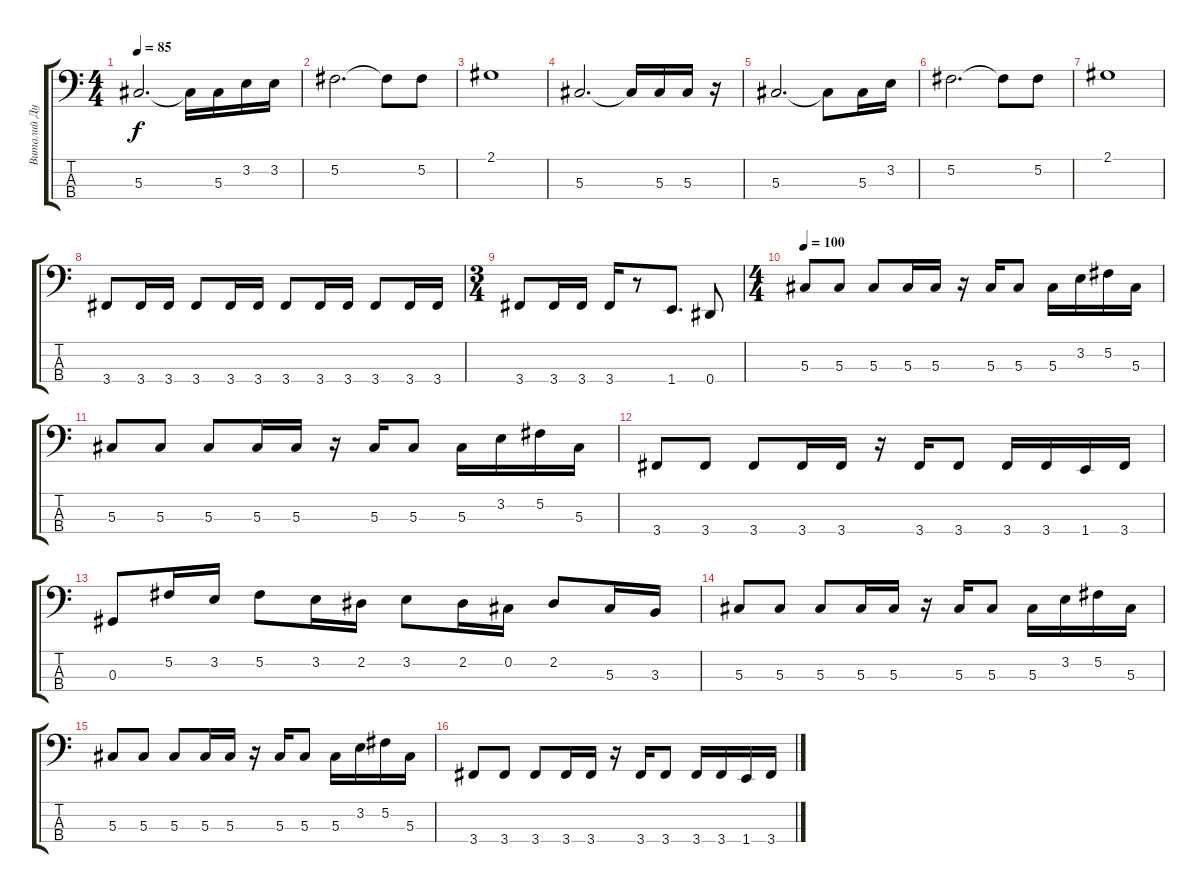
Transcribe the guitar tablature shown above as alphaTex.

\track ("Виталий Дубинин" "Виталий Ду") {instrument electricbassfinger}
\staff {score tabs}
\tuning (Gb2 Db2 Ab1 Eb1) {hide}
\ts (4 4)
\tempo 85
\clef f4
\ks c
5.3.2{d dy f} 5.3{t}.16 5.3.16 3.2.16 3.2.16 |
5.2.2{d} 5.2{t}.8 5.2.8 |
2.1.1 |
5.3.2{d} 5.3{t}.16 5.3.16 5.3.16 r.16 |
5.3.2{d} 5.3{t}.8 5.3.16 3.2.16 |
5.2.2{d} 5.2{t}.8 5.2.8 |
2.1.1 |
3.4.8 3.4.16 3.4.16 3.4.8 3.4.16 3.4.16 3.4.8 3.4.16 3.4.16 3.4.8 3.4.16 3.4.16 |
\ts (3 4)
3.4.8 3.4.16 3.4.16 3.4.16 r.8 1.4.8{d} 0.4.8 |
\ts (4 4)
\tempo 100
5.3.8 5.3.8 5.3.8 5.3.16 5.3.16 r.16 5.3.16 5.3.8 5.3.16 3.2.16 5.2.16 5.3.16 |
5.3.8 5.3.8 5.3.8 5.3.16 5.3.16 r.16 5.3.16 5.3.8 5.3.16 3.2.16 5.2.16 5.3.16 |
3.4.8 3.4.8 3.4.8 3.4.16 3.4.16 r.16 3.4.16 3.4.8 3.4.16 3.4.16 1.4.16 3.4.16 |
0.3.8 5.2.16 3.2.16 5.2.8 3.2.16 2.2.16 3.2.8 2.2.16 0.2.16 2.2.8 5.3.16 3.3.16 |
5.3.8 5.3.8 5.3.8 5.3.16 5.3.16 r.16 5.3.16 5.3.8 5.3.16 3.2.16 5.2.16 5.3.16 |
5.3.8 5.3.8 5.3.8 5.3.16 5.3.16 r.16 5.3.16 5.3.8 5.3.16 3.2.16 5.2.16 5.3.16 |
3.4.8 3.4.8 3.4.8 3.4.16 3.4.16 r.16 3.4.16 3.4.8 3.4.16 3.4.16 1.4.16 3.4.16
